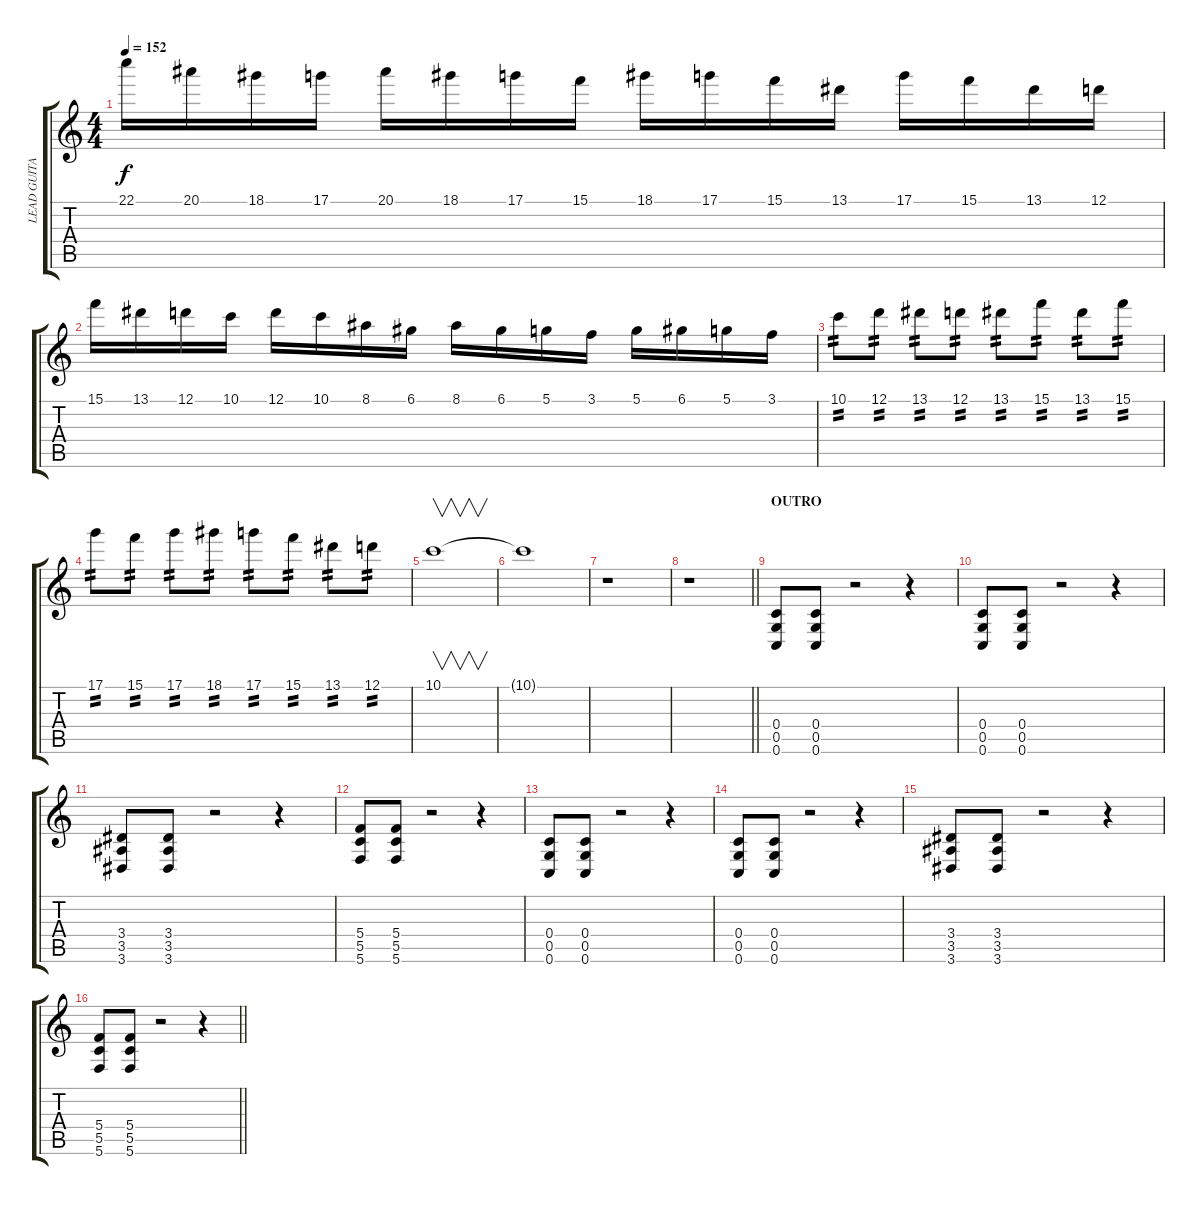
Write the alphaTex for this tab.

\track ("LEAD GUITAR" "LEAD GUITA") {instrument distortionguitar}
\staff {score tabs}
\tuning (D4 A3 F3 C3 G2 C2) {hide}
\ts (4 4)
\tempo 152
\clef g2
\ks c
22.1.16{dy f} 20.1.16 18.1.16 17.1.16 20.1.16 18.1.16 17.1.16 15.1.16 18.1.16 17.1.16 15.1.16 13.1.16 17.1.16 15.1.16 13.1.16 12.1.16 |
15.1.16 13.1.16 12.1.16 10.1.16 12.1.16 10.1.16 8.1.16 6.1.16 8.1.16 6.1.16 5.1.16 3.1.16 5.1.16 6.1.16 5.1.16 3.1.16 |
10.1.8{tp 2} 12.1.8{tp 2} 13.1.8{tp 2} 12.1.8{tp 2} 13.1.8{tp 2} 15.1.8{tp 2} 13.1.8{tp 2} 15.1.8{tp 2} |
17.1.8{tp 2} 15.1.8{tp 2} 17.1.8{tp 2} 18.1.8{tp 2} 17.1.8{tp 2} 15.1.8{tp 2} 13.1.8{tp 2} 12.1.8{tp 2} |
10.1.1{v} |
10.1{t}.1 |
r.1 |
\barLineRight lightlight
r.1 |
\section ("" "OUTRO")
(0.4 0.5 0.6).8 (0.4 0.5 0.6).8 r.2 r.4 |
(0.4 0.5 0.6).8 (0.4 0.5 0.6).8 r.2 r.4 |
(3.4 3.5 3.6).8 (3.4 3.5 3.6).8 r.2 r.4 |
(5.4 5.5 5.6).8 (5.4 5.5 5.6).8 r.2 r.4 |
(0.4 0.5 0.6).8 (0.4 0.5 0.6).8 r.2 r.4 |
(0.4 0.5 0.6).8 (0.4 0.5 0.6).8 r.2 r.4 |
(3.4 3.5 3.6).8 (3.4 3.5 3.6).8 r.2 r.4 |
\barLineRight lightlight
(5.4 5.5 5.6).8 (5.4 5.5 5.6).8 r.2 r.4
